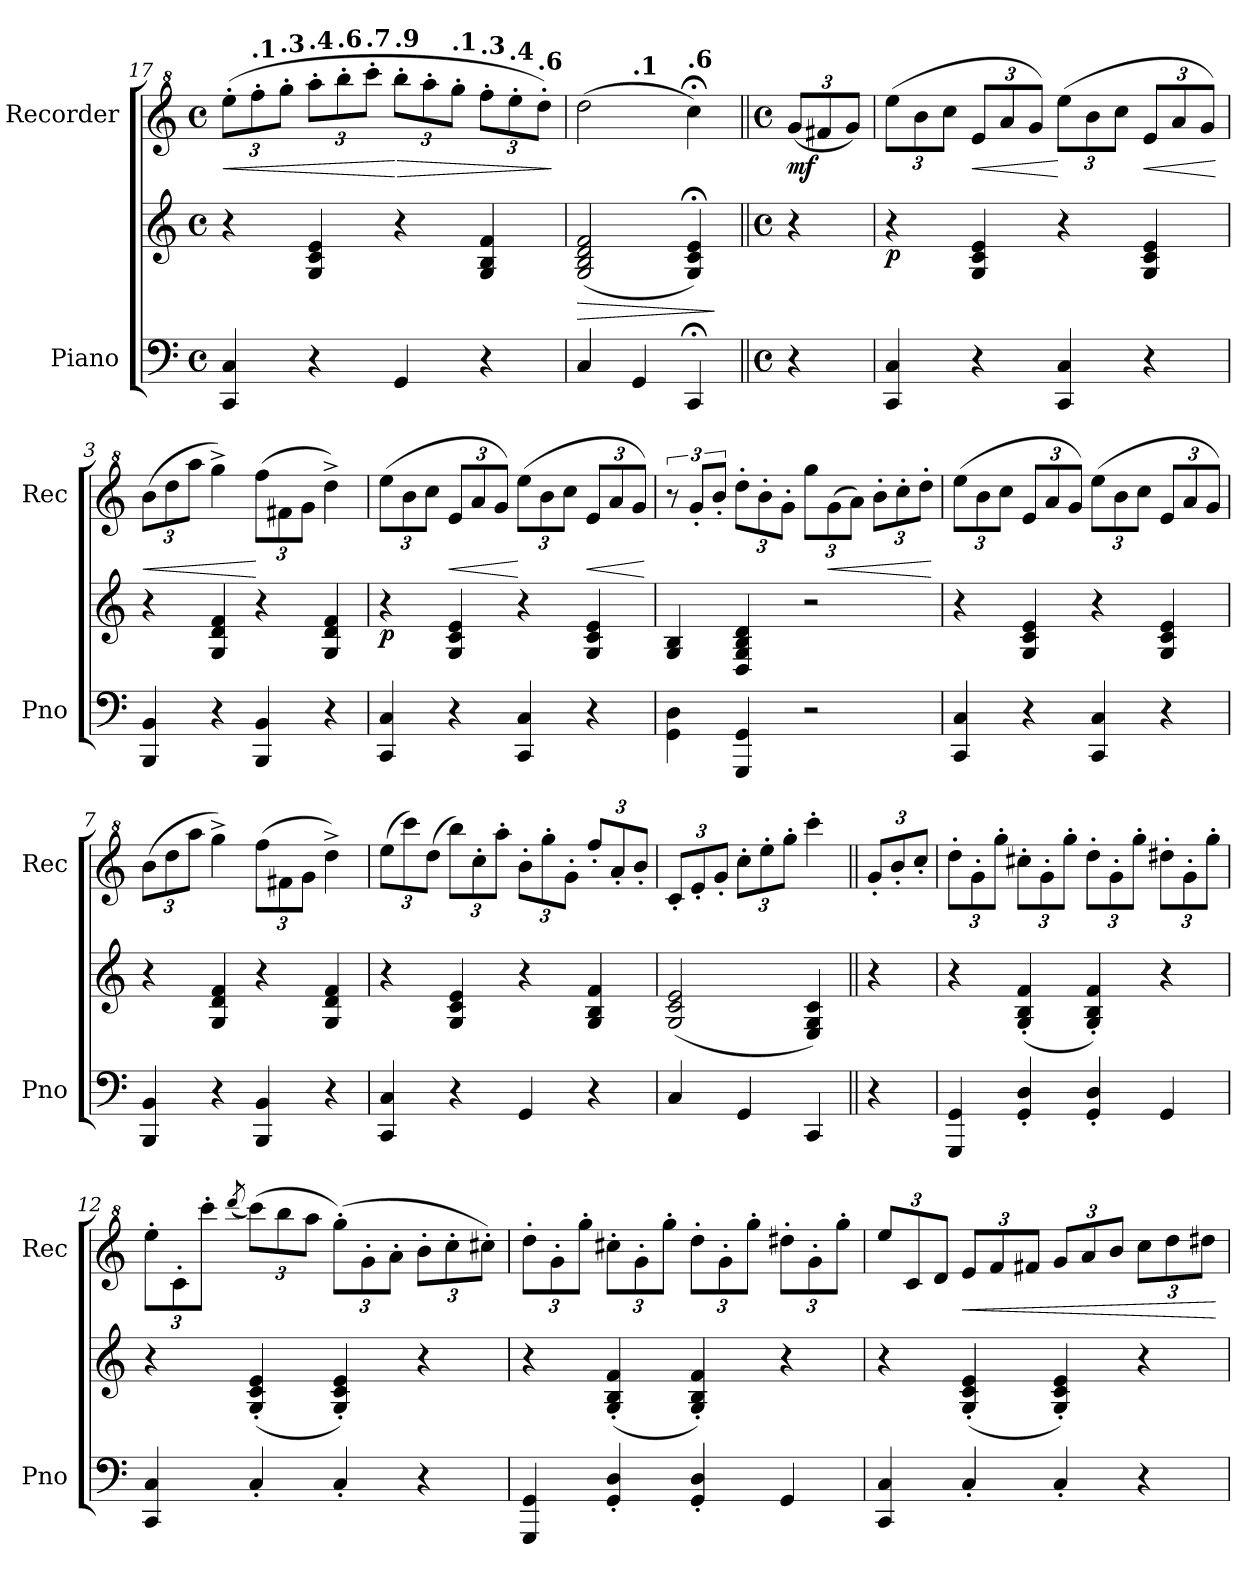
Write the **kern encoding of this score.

**kern	**kern	**dynam	**kern	**dynam
*part2	*part2	*part2	*part1	*part1
*staff3	*staff2	*staff2/3	*staff1	*staff1
*I"Piano	*	*	*I"Recorder	*
*I'Pno	*	*	*I'Rec	*
*clefF4	*clefG2	*	*clefG^2	*
*k[]	*k[]	*	*k[]	*
*M4/4	*M4/4	*	*M4/4	*
*met(c)	*met(c)	*	*met(c)	*
*MM120	*MM120	*	*MM120	*
*	*	*	*Xbrackettup	*
=17	=17	=17	=17	=17
!	!	!	!	!LO:HP:b
4CC/ 4C/	4r	.	(>12eee'\L	<
*	*	*	*MM117	*
!	!	!	!LO:TX:a:B:t=.1	!
.	.	.	12fff'\	.
*	*	*	*MM114	*
!	!	!	!LO:TX:a:B:t=.3	!
.	.	.	12ggg'\J	.
*	*	*	*MM111	*
!	!	!	!LO:TX:a:B:t=.4	!
4r	4G/ 4c/ 4e/	.	12aaa'\L	.
*	*	*	*MM108	*
!	!	!	!LO:TX:a:B:t=.6	!
.	.	.	12bbb'\	.
*	*	*	*MM105	*
!	!	!	!LO:TX:a:B:t=.7	!
.	.	.	12cccc'\J	.
*	*	*	*MM102	*
!	!	!	!LO:TX:a:B:t=.9	!
!	!	!	!	!LO:HP:n=1:b
4GG/	4r	.	12bbb'\L	[ >
*	*	*	*MM100	*
.	.	.	12aaa'\	.
*	*	*	*MM97	*
!	!	!	!LO:TX:a:B:t=.1	!
.	.	.	12ggg'\J	.
*	*	*	*MM94	*
!	!	!	!LO:TX:a:B:t=.3	!
4r	4G/ 4B/ 4f/	.	12fff'\L	.
*	*	*	*MM91	*
!	!	!	!LO:TX:a:B:t=.4	!
.	.	.	12eee'\	.
*	*	*	*MM88	*
!	!	!	!LO:TX:a:B:t=.6	!
.	.	.	12ddd'\J)	.
.	.	.	.	]
=18	=18	=18	=18	=18
*	*	*	*MM85	*
!	!	!	!LO:TX:a:B:t=.7	!
!	!	!LO:HP:b	!	!
*	*	*	*^	*
4C/	(>2G/ 2B/ 2d/ 2f/	>	(>2ddd\	4ryy	.
*	*	*	*MM77	*	*
!	!	!	!	!LO:TX:a:B:t=.1	!
4GG/	.	.	.	2ryy	.
*	*	*	*MM68	*	*
!	!	!	!LO:TX:a:B:t=.6	!	!
4CC;/	4G/;< 4c/;< 4e/;<)	.	4ccc;<\)	.	.
.	.	]	.	.	.
*	*	*	*v	*v	*
!!LO:PB:g=z
=1||	=1||	=1||	=1||	=1||
!!LO:REH:place=s1:a:B:fs=14:t=Var. 1
*M4/4	*M4/4	*	*M4/4	*
*met(c)	*met(c)	*	*met(c)	*
*	*	*	*MM120	*
*	*	*	*^	*
!	!	!	!LO:TX:a:B:t=[Con anima]	!	!
!	!	!	!	!	!LO:DY:b
*	*	*	*v	*v	*
4r	4r	.	(<12gg/L	mf
.	.	.	12ff#X/	.
.	.	.	12gg/J)	.
=2	=2	=2	=2	=2
!	!	!LO:DY:b	!	!
4CC/ 4C/	4r	p	(>12eee\L	.
.	.	.	12bb\	.
.	.	.	12ccc\J	.
!	!	!	!	!LO:HP:b
4r	4G/ 4c/ 4e/	.	12ee/L	<
.	.	.	12aa/	.
.	.	.	12gg/J)	.
4CC/ 4C/	4r	.	(>12eee\L	[
.	.	.	12bb\	.
.	.	.	12ccc\J	.
!	!	!	!	!LO:HP:b
4r	4G/ 4c/ 4e/	.	12ee/L	<
.	.	.	12aa/	.
.	.	.	12gg/J)	.
.	.	.	.	[
=3	=3	=3	=3	=3
!	!	!	!	!LO:HP:b
4BBB/ 4BB/	4r	.	(>12bb\L	<
.	.	.	12ddd\	.
.	.	.	12aaa\J	.
4r	4G/ 4d/ 4f/	.	4ggg^\)	.
4BBB/ 4BB/	4r	.	(>12fff\L	[
.	.	.	12ff#X\	.
.	.	.	12gg\J	.
4r	4G/ 4d/ 4f/	.	4ddd^\)	.
=4	=4	=4	=4	=4
!	!	!LO:DY:b	!	!
4CC/ 4C/	4r	p	(>12eee\L	.
.	.	.	12bb\	.
.	.	.	12ccc\J	.
!	!	!	!	!LO:HP:b
4r	4G/ 4c/ 4e/	.	12ee/L	<
.	.	.	12aa/	.
.	.	.	12gg/J)	.
4CC/ 4C/	4r	.	(>12eee\L	[
.	.	.	12bb\	.
.	.	.	12ccc\J	.
!	!	!	!	!LO:HP:b
4r	4G/ 4c/ 4e/	.	12ee/L	<
.	.	.	12aa/	.
.	.	.	12gg/J)	.
.	.	.	.	[
!!LO:LB:g=z
=5	=5	=5	=5	=5
*	*	*	*brackettup	*
4GG\ 4D\	4G/ 4B/	.	12r	.
.	.	.	12gg'/L	.
.	.	.	12bb'/J	.
*	*	*	*Xbrackettup	*
4GGG/ 4GG/	4D/ 4G/ 4B/ 4d/	.	12ddd'\L	.
.	.	.	12bb'\	.
.	.	.	12gg'\J	.
2r	2r	.	12ggg\L	.
!	!	!	!	!LO:HP:b
.	.	.	(>12gg\	<
.	.	.	12aa\J)	.
.	.	.	12bb'\L	.
.	.	.	12ccc'\	.
.	.	.	12ddd'\J	.
.	.	.	.	[
=6	=6	=6	=6	=6
4CC/ 4C/	4r	.	(>12eee\L	.
.	.	.	12bb\	.
.	.	.	12ccc\J	.
4r	4G/ 4c/ 4e/	.	12ee/L	.
.	.	.	12aa/	.
.	.	.	12gg/J)	.
4CC/ 4C/	4r	.	(>12eee\L	.
.	.	.	12bb\	.
.	.	.	12ccc\J	.
4r	4G/ 4c/ 4e/	.	12ee/L	.
.	.	.	12aa/	.
.	.	.	12gg/J)	.
=7	=7	=7	=7	=7
4BBB/ 4BB/	4r	.	(>12bb\L	.
.	.	.	12ddd\	.
.	.	.	12aaa\J	.
4r	4G/ 4d/ 4f/	.	4ggg^\)	.
4BBB/ 4BB/	4r	.	(>12fff\L	.
.	.	.	12ff#X\	.
.	.	.	12gg\J	.
4r	4G/ 4d/ 4f/	.	4ddd^\)	.
=8	=8	=8	=8	=8
4CC/ 4C/	4r	.	(>12eee\L	.
.	.	.	12cccc\)	.
.	.	.	(>12ddd\J	.
4r	4G/ 4c/ 4e/	.	12bbb\L)	.
.	.	.	12ccc'\	.
.	.	.	12aaa'\J	.
4GG/	4r	.	12bb'\L	.
.	.	.	12ggg'\	.
.	.	.	12gg'\J	.
4r	4G/ 4B/ 4f/	.	12fff'/L	.
.	.	.	12aa'/	.
.	.	.	12bb'/J	.
!!LO:LB:g=z
=9	=9	=9	=9	=9
4C/	(<2G/ 2c/ 2e/	.	12cc'/L	.
.	.	.	12ee'/	.
.	.	.	12gg'/J	.
4GG/	.	.	12ccc'\L	.
.	.	.	12eee'\	.
.	.	.	12ggg'\J	.
4CC/	4E/ 4G/ 4c/)	.	4cccc'\	.
=10||	=10||	=10||	=10||	=10||
4r	4r	.	12gg'/L	.
.	.	.	12bb'/	.
.	.	.	12ccc'/J	.
=11	=11	=11	=11	=11
4GGG/ 4GG/	4r	.	12ddd'\L	.
.	.	.	12gg'\	.
.	.	.	12ggg'\J	.
4GG/' 4D/'	(<4G/' 4B/' 4f/'	.	12ccc#X'\L	.
.	.	.	12gg'\	.
.	.	.	12ggg'\J	.
4GG/' 4D/'	4G/' 4B/' 4f/')	.	12ddd'\L	.
.	.	.	12gg'\	.
.	.	.	12ggg'\J	.
4GG/	4r	.	12ddd#X'\L	.
.	.	.	12gg'\	.
.	.	.	12ggg'\J	.
=12	=12	=12	=12	=12
4CC/ 4C/	4r	.	12eee'\L	.
.	.	.	12cc'\	.
.	.	.	12cccc'\J	.
.	.	.	(<8qdddd/	.
4C'/	(<4G/' 4c/' 4e/'	.	(>12cccc\L)	.
.	.	.	12bbb\	.
.	.	.	12aaa\J	.
4C'/	4G/' 4c/' 4e/')	.	(>12ggg'\L)	.
.	.	.	12gg'\	.
.	.	.	12aa'\J	.
4r	4r	.	12bb'\L	.
.	.	.	12ccc'\	.
.	.	.	12ccc#X'\J)	.
!!LO:LB:g=z
=13	=13	=13	=13	=13
4GGG/ 4GG/	4r	.	12ddd'\L	.
.	.	.	12gg'\	.
.	.	.	12ggg'\J	.
4GG/' 4D/'	(<4G/' 4B/' 4f/'	.	12ccc#X'\L	.
.	.	.	12gg'\	.
.	.	.	12ggg'\J	.
4GG/' 4D/'	4G/' 4B/' 4f/')	.	12ddd'\L	.
.	.	.	12gg'\	.
.	.	.	12ggg'\J	.
4GG/	4r	.	12ddd#X'\L	.
.	.	.	12gg'\	.
.	.	.	12ggg'\J	.
=14	=14	=14	=14	=14
4CC/ 4C/	4r	.	12eee/L	.
.	.	.	12cc/	.
.	.	.	12dd/J	.
!	!	!	!	!LO:HP:b
4C'/	(<4G/' 4c/' 4e/'	.	12ee/L	<
.	.	.	12ff/	.
.	.	.	12ff#X/J	.
4C'/	4G/' 4c/' 4e/')	.	12gg/L	.
.	.	.	12aa/	.
.	.	.	12bb/J	.
4r	4r	.	12ccc\L	.
.	.	.	12ddd\	.
.	.	.	12ddd#X\J	.
.	.	.	.	[
=	=	=	=	=
*-	*-	*-	*-	*-
